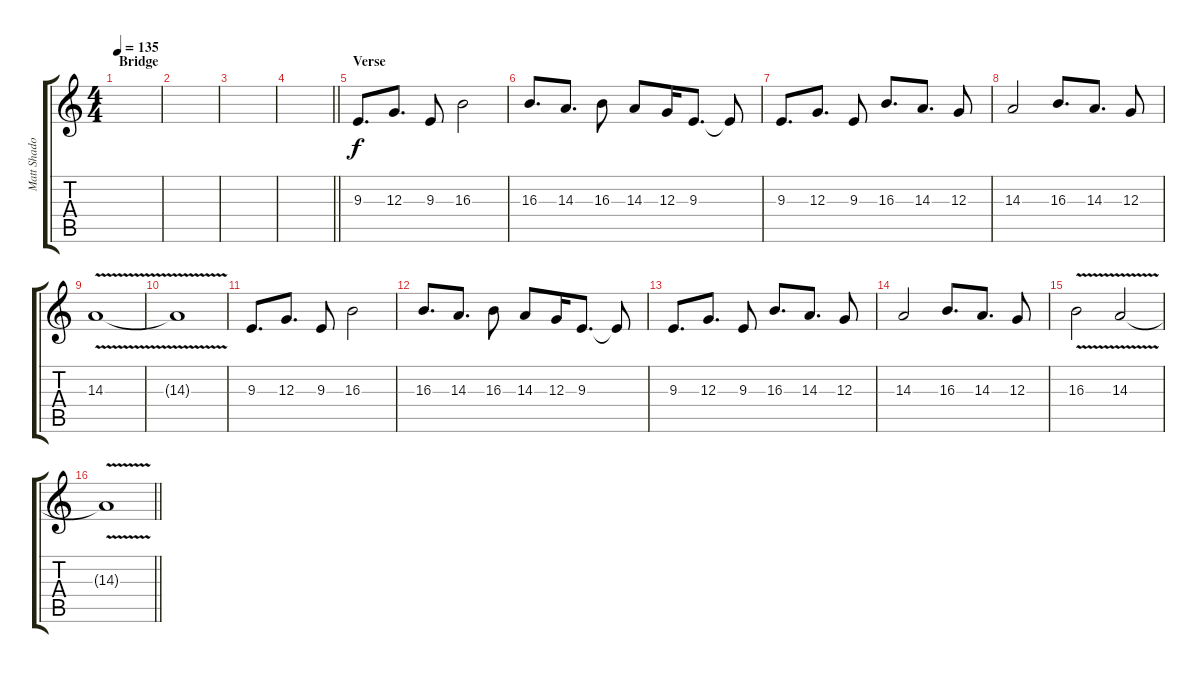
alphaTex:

\track ("Matt Shadows" "Matt Shado") {instrument sopranosax}
\staff {score tabs}
\tuning (E4 B3 G3 D3 A2 D2) {hide}
\ts (4 4)
\section ("" "Bridge")
\tempo 135
\clef g2
\ks c
|
|
|
\barLineRight lightlight
|
\section ("" "Verse")
9.3.8{d} 12.3.8{d} 9.3.8 16.3.2 |
16.3.8{d} 14.3.8{d} 16.3.8 14.3.8 12.3.16 9.3.8{d} 9.3{t}.8 |
9.3.8{d} 12.3.8{d} 9.3.8 16.3.8{d} 14.3.8{d} 12.3.8 |
14.3.2 16.3.8{d} 14.3.8{d} 12.3.8 |
14.3{v}.1 |
14.3{t}.1 |
9.3.8{d} 12.3.8{d} 9.3.8 16.3.2 |
16.3.8{d} 14.3.8{d} 16.3.8 14.3.8 12.3.16 9.3.8{d} 9.3{t}.8 |
9.3.8{d} 12.3.8{d} 9.3.8 16.3.8{d} 14.3.8{d} 12.3.8 |
14.3.2 16.3.8{d} 14.3.8{d} 12.3.8 |
16.3{v}.2 14.3{v}.2 |
\barLineRight lightlight
14.3{t}.1
